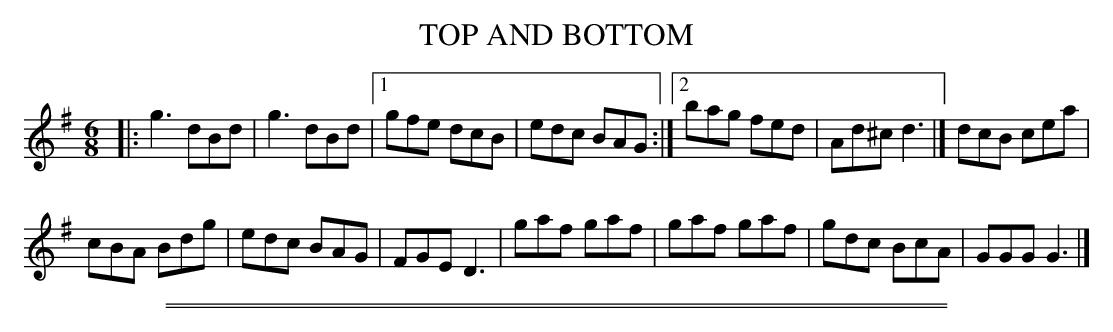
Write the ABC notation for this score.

X:1
T: TOP AND BOTTOM
M: 6/8
L: 1/8
K: G
|:\
g3 dBd | g3 dBd |\
[1 gfe dcB | edc BAG :|\
[2 bag fed | Ad^c d3 |]\
dcB cea |
cBA Bdg |\
edc BAG | FGE D3 |\
gaf gaf | gaf gaf |\
gdc BcA | GGG G3 |]
